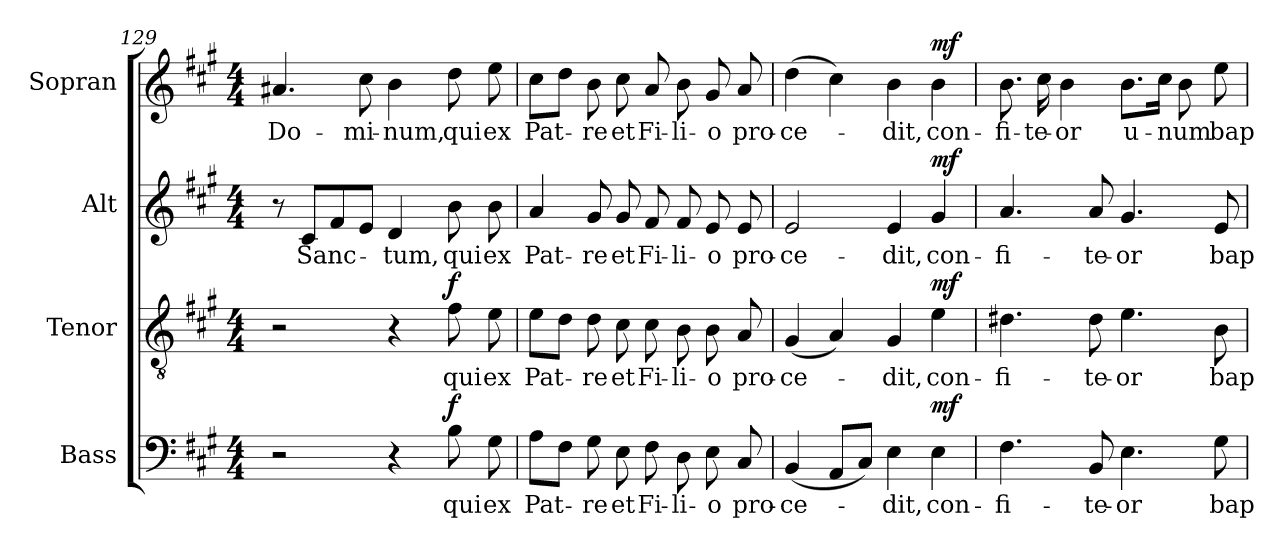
**kern	**text	**dynam	**kern	**text	**dynam	**kern	**text	**dynam	**kern	**text	**dynam
*part4	*part4	*part4	*part3	*part3	*part3	*part2	*part2	*part2	*part1	*part1	*part1
*staff4	*staff4	*staff4	*staff3	*staff3	*staff3	*staff2	*staff2	*staff2	*staff1	*staff1	*staff1
*I"Bass	*	*	*I"Tenor	*	*	*I"Alt	*	*	*I"Sopran	*	*
*I'B.	*	*	*I'T.	*	*	*I'A.	*	*	*I'S.	*	*
!!LO:PB:g=z
*clefF4	*	*	*clefGv2	*	*	*clefG2	*	*	*clefG2	*	*
*k[f#c#g#]	*	*	*k[f#c#g#]	*	*	*k[f#c#g#]	*	*	*k[f#c#g#]	*	*
*A:	*	*	*A:	*	*	*A:	*	*	*A:	*	*
*M4/4	*	*	*M4/4	*	*	*M4/4	*	*	*M4/4	*	*
=129	=129	=129	=129	=129	=129	=129	=129	=129	=129	=129	=129
!	!	!	!	!	!	!	!	!	!	!LO:LY:b	!
2r	.	.	2r	.	.	8r	.	.	4.a#X/	Do-	.
!	!	!	!	!	!	!	!LO:LY:b	!	!	!	!
.	.	.	.	.	.	8c#/L	Sanc-	.	.	.	.
.	.	.	.	.	.	8f#/	.	.	.	.	.
!	!	!	!	!	!	!	!	!	!	!LO:LY:b	!
.	.	.	.	.	.	8e/J	.	.	8cc#\	-mi-	.
!	!	!	!	!	!	!	!LO:LY:b	!	!	!LO:LY:b	!
4r	.	.	4r	.	.	4d/	-tum,	.	4b\	-num,	.
!	!LO:LY:b	!LO:DY:a	!	!LO:LY:b	!LO:DY:a	!	!LO:LY:b	!	!	!LO:LY:b	!
8B\	qui	f	8f#\	qui	f	8b\	qui	.	8dd\	qui	.
!	!LO:LY:b	!	!	!LO:LY:b	!	!	!LO:LY:b	!	!	!LO:LY:b	!
8G#\	ex	.	8e\	ex	.	8b\	ex	.	8ee\	ex	.
=130	=130	=130	=130	=130	=130	=130	=130	=130	=130	=130	=130
!	!LO:LY:b	!	!	!LO:LY:b	!	!	!LO:LY:b	!	!	!LO:LY:b	!
8A\L	Pat-	.	8e\L	Pat-	.	4a/	Pat-	.	8cc#\L	Pat-	.
8F#\J	.	.	8d\J	.	.	.	.	.	8dd\J	.	.
!	!LO:LY:b	!	!	!LO:LY:b	!	!	!LO:LY:b	!	!	!LO:LY:b	!
8G#\	-re	.	8d\	-re	.	8g#/	-re	.	8b\	-re	.
!	!LO:LY:b	!	!	!LO:LY:b	!	!	!LO:LY:b	!	!	!LO:LY:b	!
8E\	et	.	8c#\	et	.	8g#/	et	.	8cc#\	et	.
!	!LO:LY:b	!	!	!LO:LY:b	!	!	!LO:LY:b	!	!	!LO:LY:b	!
8F#\	Fi-	.	8c#\	Fi-	.	8f#/	Fi-	.	8a/	Fi-	.
!	!LO:LY:b	!	!	!LO:LY:b	!	!	!LO:LY:b	!	!	!LO:LY:b	!
8D\	-li-	.	8B\	-li-	.	8f#/	-li-	.	8b\	-li-	.
!	!LO:LY:b	!	!	!LO:LY:b	!	!	!LO:LY:b	!	!	!LO:LY:b	!
8E\	-o	.	8B\	-o	.	8e/	-o	.	8g#/	-o	.
!	!LO:LY:b	!	!	!LO:LY:b	!	!	!LO:LY:b	!	!	!LO:LY:b	!
8C#/	pro-	.	8A/	pro-	.	8e/	pro-	.	8a/	pro-	.
=131	=131	=131	=131	=131	=131	=131	=131	=131	=131	=131	=131
!	!LO:LY:b	!	!	!LO:LY:b	!	!	!LO:LY:b	!	!	!LO:LY:b	!
(<4BB/	-ce-	.	(<4G#/	-ce-	.	2e/	-ce-	.	(>4dd\	-ce-	.
8AA/L	.	.	4A/)	.	.	.	.	.	4cc#\)	.	.
8C#/J)	.	.	.	.	.	.	.	.	.	.	.
!	!LO:LY:b	!	!	!LO:LY:b	!	!	!LO:LY:b	!	!	!LO:LY:b	!
4E\	-dit,	.	4G#/	-dit,	.	4e/	-dit,	.	4b\	-dit,	.
!	!LO:LY:b	!LO:DY:a	!	!LO:LY:b	!LO:DY:a	!	!LO:LY:b	!LO:DY:a	!	!LO:LY:b	!LO:DY:a
4E\	con-	mf	4e\	con-	mf	4g#/	con-	mf	4b\	con-	mf
=132	=132	=132	=132	=132	=132	=132	=132	=132	=132	=132	=132
!	!LO:LY:b	!	!	!LO:LY:b	!	!	!LO:LY:b	!	!	!LO:LY:b	!
4.F#\	-fi-	.	4.d#X\	-fi-	.	4.a/	-fi-	.	8.b\	-fi-	.
!	!	!	!	!	!	!	!	!	!	!LO:LY:b	!
.	.	.	.	.	.	.	.	.	16cc#\	-te-	.
!	!	!	!	!	!	!	!	!	!	!LO:LY:b	!
.	.	.	.	.	.	.	.	.	4b\	-or	.
!	!LO:LY:b	!	!	!LO:LY:b	!	!	!LO:LY:b	!	!	!	!
8BB/	-te-	.	8d#\	-te-	.	8a/	-te-	.	.	.	.
!	!LO:LY:b	!	!	!LO:LY:b	!	!	!LO:LY:b	!	!	!LO:LY:b	!
4.E\	-or	.	4.e\	-or	.	4.g#/	-or	.	8.b\L	u-	.
.	.	.	.	.	.	.	.	.	16cc#\Jk	.	.
!	!	!	!	!	!	!	!	!	!	!LO:LY:b	!
.	.	.	.	.	.	.	.	.	8b\	-num	.
!	!LO:LY:b	!	!	!LO:LY:b	!	!	!LO:LY:b	!	!	!LO:LY:b	!
8G#\	bap-	.	8B\	bap-	.	8e/	bap-	.	8ee\	bap-	.
=	=	=	=	=	=	=	=	=	=	=	=
*-	*-	*-	*-	*-	*-	*-	*-	*-	*-	*-	*-
